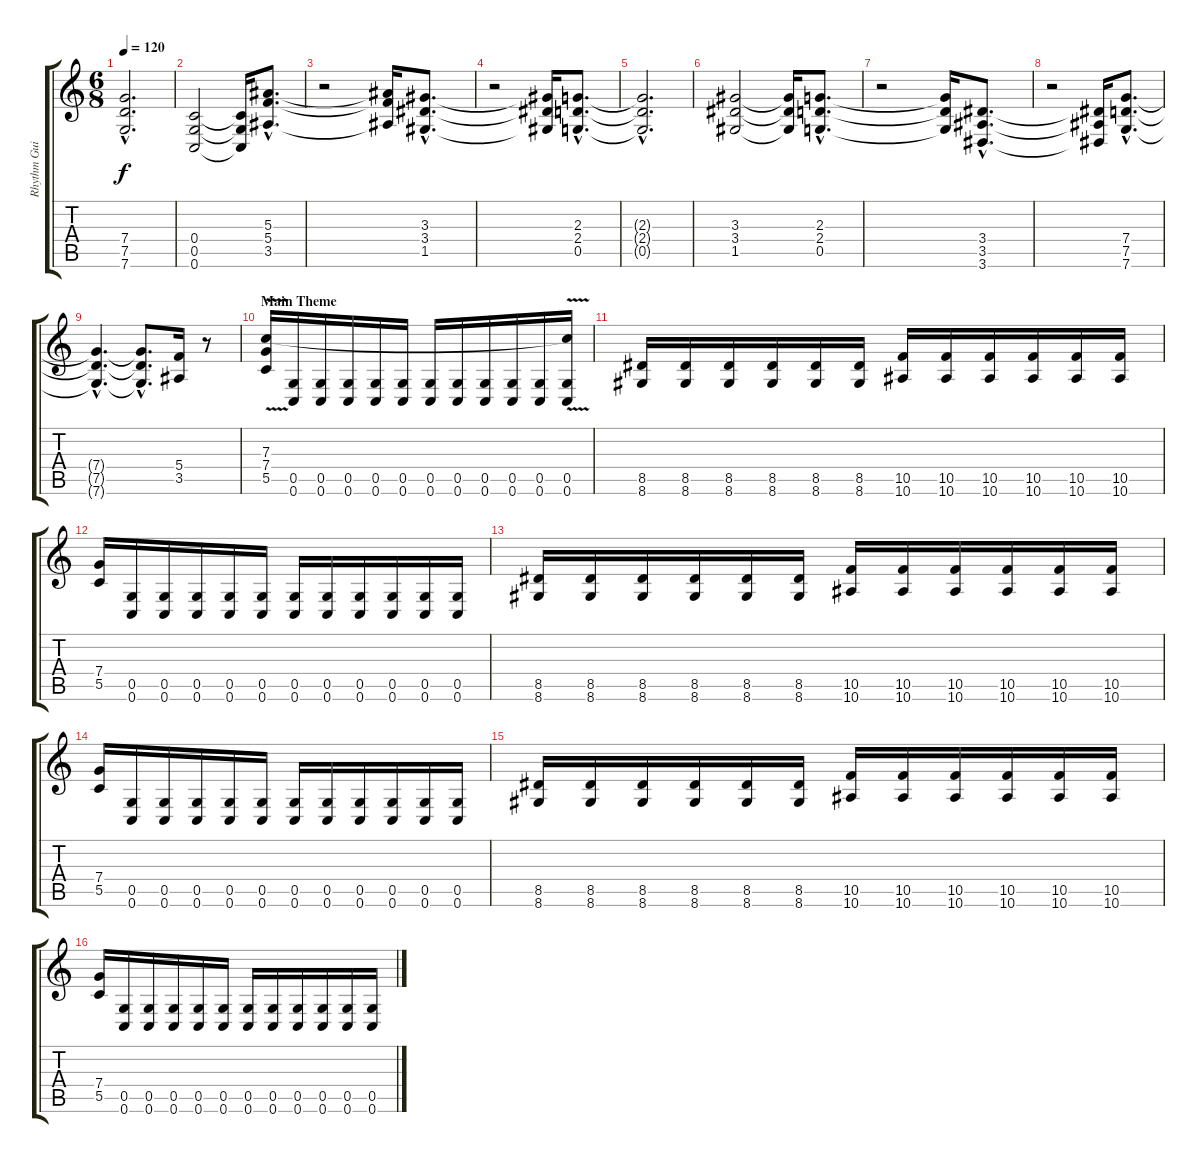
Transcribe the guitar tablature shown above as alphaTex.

\track ("Rhythm Guitar" "Rhythm Gui") {instrument distortionguitar}
\staff {score tabs}
\tuning (D4 A3 F3 C3 G2 C2) {hide}
\ts (6 8)
\tempo 120
\clef g2
\ks c
(7.4{hac t} 7.5{hac t} 7.6{hac t}).2{d dy f} |
(0.4 0.5 0.6).2 (0.4{t} 0.5{t} 0.6{t}).16 (5.3{hac} 5.4{hac} 3.5{hac}).8{d} |
r.2 (5.3{t} 5.4{t} 3.5{t}).16 (3.3{hac} 3.4{hac} 1.5{hac}).8{d} |
r.2 (3.3{t} 3.4{t} 1.5{t}).16 (2.3{hac} 2.4{hac} 0.5{hac}).8{d} |
(2.3{hac t} 2.4{hac t} 0.5{hac t}).2{d} |
(3.3 3.4 1.5).2 (3.3{t} 3.4{t} 1.5{t}).16 (2.3{hac} 2.4{hac} 0.5{hac}).8{d} |
r.2 (2.3{t} 2.4{t} 0.5{t}).16 (3.4{hac} 3.5{hac} 3.6{hac}).8{d} |
r.2 (3.4{t} 3.5{t} 3.6{t}).16 (7.4{hac} 7.5{hac} 7.6{hac}).8{d} |
(7.4{hac t} 7.5{hac t} 7.6{hac t}).4{d} (7.4{hac t} 7.5{hac t} 7.6{hac t}).8{d} (5.4 3.5).16 r.8 |
\section ("" "Main Theme")
(7.3{v} 7.4 5.5).16 (0.5 0.6).16 (0.5 0.6).16 (0.5 0.6).16 (0.5 0.6).16 (0.5 0.6).16 (0.5 0.6).16 (0.5 0.6).16 (0.5 0.6).16 (0.5 0.6).16 (0.5 0.6).16 (7.3{t} 0.5 0.6).16 |
(8.5 8.6).16 (8.5 8.6).16 (8.5 8.6).16 (8.5 8.6).16 (8.5 8.6).16 (8.5 8.6).16 (10.5 10.6).16 (10.5 10.6).16 (10.5 10.6).16 (10.5 10.6).16 (10.5 10.6).16 (10.5 10.6).16 |
(7.4 5.5).16 (0.5 0.6).16 (0.5 0.6).16 (0.5 0.6).16 (0.5 0.6).16 (0.5 0.6).16 (0.5 0.6).16 (0.5 0.6).16 (0.5 0.6).16 (0.5 0.6).16 (0.5 0.6).16 (0.5 0.6).16 |
(8.5 8.6).16 (8.5 8.6).16 (8.5 8.6).16 (8.5 8.6).16 (8.5 8.6).16 (8.5 8.6).16 (10.5 10.6).16 (10.5 10.6).16 (10.5 10.6).16 (10.5 10.6).16 (10.5 10.6).16 (10.5 10.6).16 |
(7.4 5.5).16 (0.5 0.6).16 (0.5 0.6).16 (0.5 0.6).16 (0.5 0.6).16 (0.5 0.6).16 (0.5 0.6).16 (0.5 0.6).16 (0.5 0.6).16 (0.5 0.6).16 (0.5 0.6).16 (0.5 0.6).16 |
(8.5 8.6).16 (8.5 8.6).16 (8.5 8.6).16 (8.5 8.6).16 (8.5 8.6).16 (8.5 8.6).16 (10.5 10.6).16 (10.5 10.6).16 (10.5 10.6).16 (10.5 10.6).16 (10.5 10.6).16 (10.5 10.6).16 |
(7.4 5.5).16 (0.5 0.6).16 (0.5 0.6).16 (0.5 0.6).16 (0.5 0.6).16 (0.5 0.6).16 (0.5 0.6).16 (0.5 0.6).16 (0.5 0.6).16 (0.5 0.6).16 (0.5 0.6).16 (0.5 0.6).16
